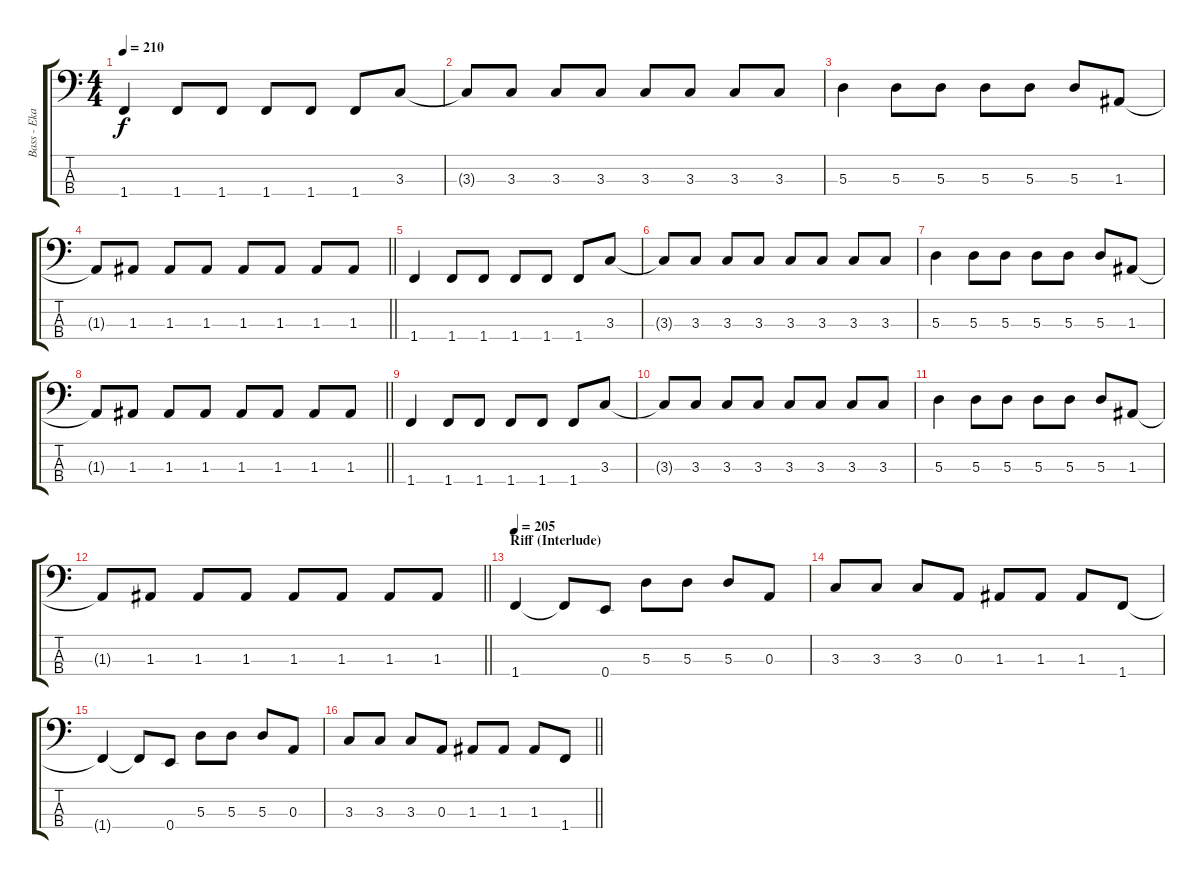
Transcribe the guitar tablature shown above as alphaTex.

\track ("Bass - Eka Rock" "Bass - Eka") {instrument electricbasspick}
\staff {score tabs}
\tuning (G2 D2 A1 E1) {hide}
\ts (4 4)
\tempo 210
\clef f4
\ks c
1.4.4{dy f} 1.4.8 1.4.8 1.4.8 1.4.8 1.4.8 3.3.8 |
3.3{t}.8 3.3.8 3.3.8 3.3.8 3.3.8 3.3.8 3.3.8 3.3.8 |
5.3.4 5.3.8 5.3.8 5.3.8 5.3.8 5.3.8 1.3.8 |
\barLineRight lightlight
1.3{t}.8 1.3.8 1.3.8 1.3.8 1.3.8 1.3.8 1.3.8 1.3.8 |
1.4.4 1.4.8 1.4.8 1.4.8 1.4.8 1.4.8 3.3.8 |
3.3{t}.8 3.3.8 3.3.8 3.3.8 3.3.8 3.3.8 3.3.8 3.3.8 |
5.3.4 5.3.8 5.3.8 5.3.8 5.3.8 5.3.8 1.3.8 |
\barLineRight lightlight
1.3{t}.8 1.3.8 1.3.8 1.3.8 1.3.8 1.3.8 1.3.8 1.3.8 |
1.4.4 1.4.8 1.4.8 1.4.8 1.4.8 1.4.8 3.3.8 |
3.3{t}.8 3.3.8 3.3.8 3.3.8 3.3.8 3.3.8 3.3.8 3.3.8 |
5.3.4 5.3.8 5.3.8 5.3.8 5.3.8 5.3.8 1.3.8 |
\barLineRight lightlight
1.3{t}.8 1.3.8 1.3.8 1.3.8 1.3.8 1.3.8 1.3.8 1.3.8 |
\section ("" "Riff (Interlude)")
\tempo 205
1.4.4 1.4{t}.8 0.4.8 5.3.8 5.3.8 5.3.8 0.3.8 |
3.3.8 3.3.8 3.3.8 0.3.8 1.3.8 1.3.8 1.3.8 1.4.8 |
1.4{t}.4 1.4{t}.8 0.4.8 5.3.8 5.3.8 5.3.8 0.3.8 |
\barLineRight lightlight
3.3.8 3.3.8 3.3.8 0.3.8 1.3.8 1.3.8 1.3.8 1.4.8
